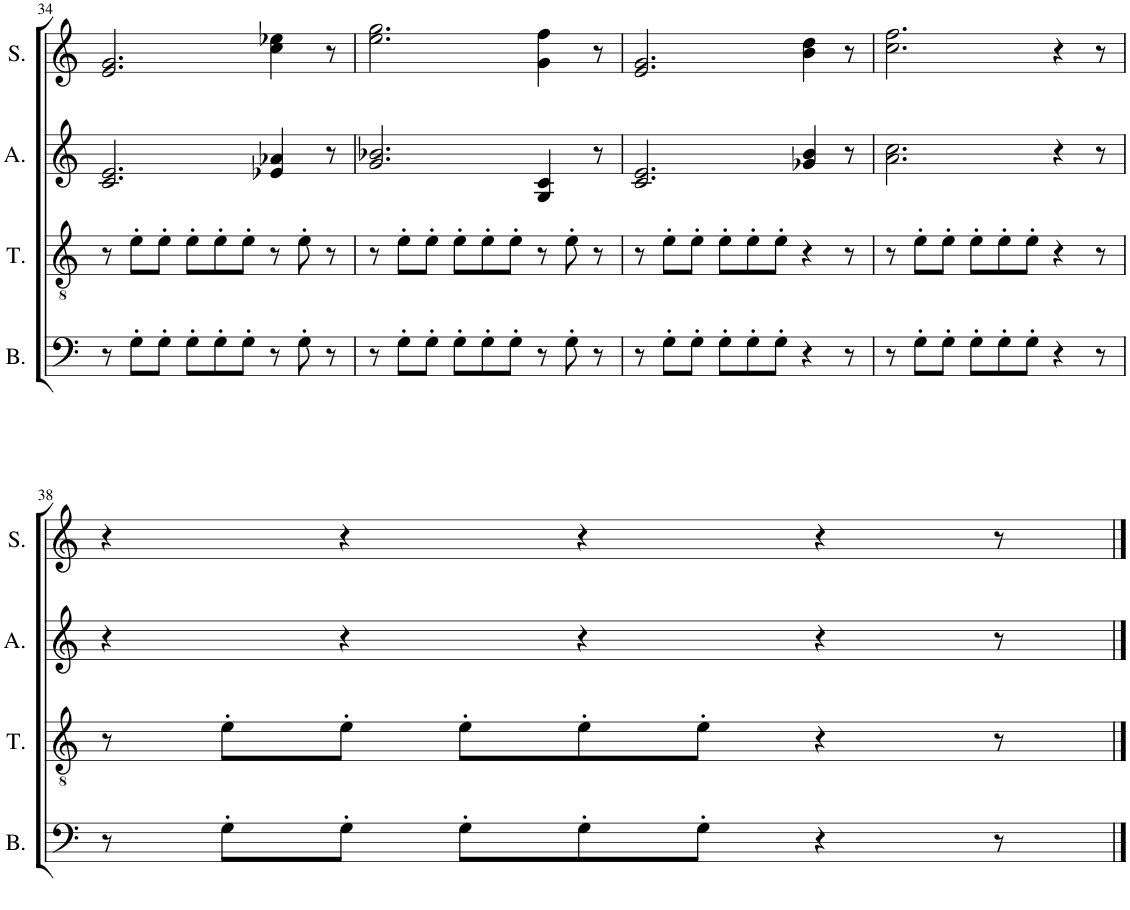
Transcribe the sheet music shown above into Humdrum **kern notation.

**kern	**kern	**kern	**kern
*part4	*part3	*part2	*part1
*staff4	*staff3	*staff2	*staff1
*I"B	*I"T	*I"A	*I"S
*I'B.	*I'T.	*I'A.	*I'S.
!!LO:PB:g=z
*clefF4	*clefGv2	*clefG2	*clefG2
*k[]	*k[]	*k[]	*k[]
*M9/8	*M9/8	*M9/8	*M9/8
=34	=34	=34	=34
8r	8r	2.c/ 2.e/	2.e/ 2.g/
8G'\L	8e'\L	.	.
8G'\J	8e'\J	.	.
8G'\L	8e'\L	.	.
8G'\	8e'\	.	.
8G'\J	8e'\J	.	.
8r	8r	4e-X/ 4a-X/	4cc\ 4ee-X\
8G'\	8e'\	.	.
8r	8r	8r	8r
=35	=35	=35	=35
8r	8r	2.g/ 2.b-X/	2.ee\ 2.gg\
8G'\L	8e'\L	.	.
8G'\J	8e'\J	.	.
8G'\L	8e'\L	.	.
8G'\	8e'\	.	.
8G'\J	8e'\J	.	.
8r	8r	4G/ 4c/	4g\ 4ff\
8G'\	8e'\	.	.
8r	8r	8r	8r
=36	=36	=36	=36
8r	8r	2.c/ 2.e/	2.e/ 2.g/
8G'\L	8e'\L	.	.
8G'\J	8e'\J	.	.
8G'\L	8e'\L	.	.
8G'\	8e'\	.	.
8G'\J	8e'\J	.	.
4r	4r	4g-X/ 4b/	4b\ 4dd\
8r	8r	8r	8r
=37	=37	=37	=37
8r	8r	2.a\ 2.cc\	2.cc\ 2.ff\
8G'\L	8e'\L	.	.
8G'\J	8e'\J	.	.
8G'\L	8e'\L	.	.
8G'\	8e'\	.	.
8G'\J	8e'\J	.	.
4r	4r	4r	4r
8r	8r	8r	8r
!!LO:LB:g=z
=38	=38	=38	=38
8r	8r	4r	4r
8G'\L	8e'\L	.	.
8G'\J	8e'\J	4r	4r
8G'\L	8e'\L	.	.
8G'\	8e'\	4r	4r
8G'\J	8e'\J	.	.
4r	4r	4r	4r
8r	8r	8r	8r
==	==	==	==
*-	*-	*-	*-
